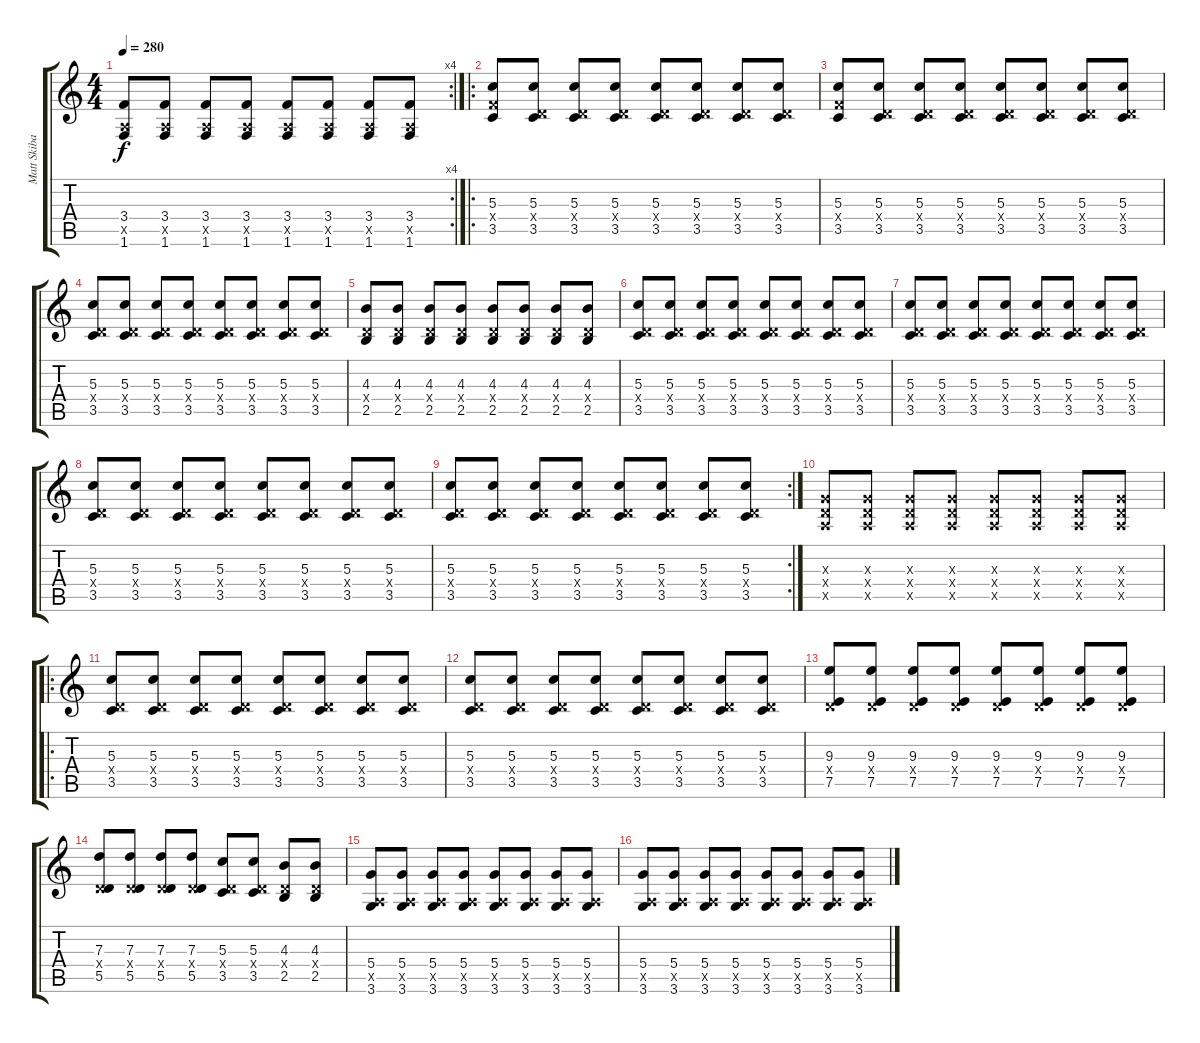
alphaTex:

\track ("Matt Skiba - Guitar" "Matt Skiba") {instrument distortionguitar}
\staff {score tabs}
\tuning (E4 B3 G3 D3 A2 E2) {hide}
\rc 4
\ts (4 4)
\tempo 280
\clef g2
\ks c
(3.4 0.5{x} 1.6).8{dy f} (3.4 0.5{x} 1.6).8 (3.4 0.5{x} 1.6).8 (3.4 0.5{x} 1.6).8 (3.4 0.5{x} 1.6).8 (3.4 0.5{x} 1.6).8 (3.4 0.5{x} 1.6).8 (3.4 0.5{x} 1.6).8 |
\ro
(5.3 3.4{x} 3.5).8 (5.3 0.4{x} 3.5).8 (5.3 0.4{x} 3.5).8 (5.3 0.4{x} 3.5).8 (5.3 0.4{x} 3.5).8 (5.3 0.4{x} 3.5).8 (5.3 0.4{x} 3.5).8 (5.3 0.4{x} 3.5).8 |
(5.3 3.4{x} 3.5).8 (5.3 0.4{x} 3.5).8 (5.3 0.4{x} 3.5).8 (5.3 0.4{x} 3.5).8 (5.3 0.4{x} 3.5).8 (5.3 0.4{x} 3.5).8 (5.3 0.4{x} 3.5).8 (5.3 0.4{x} 3.5).8 |
(5.3 0.4{x} 3.5).8 (5.3 0.4{x} 3.5).8 (5.3 0.4{x} 3.5).8 (5.3 0.4{x} 3.5).8 (5.3 0.4{x} 3.5).8 (5.3 0.4{x} 3.5).8 (5.3 0.4{x} 3.5).8 (5.3 0.4{x} 3.5).8 |
(4.3 0.4{x} 2.5).8 (4.3 0.4{x} 2.5).8 (4.3 0.4{x} 2.5).8 (4.3 0.4{x} 2.5).8 (4.3 0.4{x} 2.5).8 (4.3 0.4{x} 2.5).8 (4.3 0.4{x} 2.5).8 (4.3 0.4{x} 2.5).8 |
(5.3 0.4{x} 3.5).8 (5.3 0.4{x} 3.5).8 (5.3 0.4{x} 3.5).8 (5.3 0.4{x} 3.5).8 (5.3 0.4{x} 3.5).8 (5.3 0.4{x} 3.5).8 (5.3 0.4{x} 3.5).8 (5.3 0.4{x} 3.5).8 |
(5.3 0.4{x} 3.5).8 (5.3 0.4{x} 3.5).8 (5.3 0.4{x} 3.5).8 (5.3 0.4{x} 3.5).8 (5.3 0.4{x} 3.5).8 (5.3 0.4{x} 3.5).8 (5.3 0.4{x} 3.5).8 (5.3 0.4{x} 3.5).8 |
(5.3 0.4{x} 3.5).8 (5.3 0.4{x} 3.5).8 (5.3 0.4{x} 3.5).8 (5.3 0.4{x} 3.5).8 (5.3 0.4{x} 3.5).8 (5.3 0.4{x} 3.5).8 (5.3 0.4{x} 3.5).8 (5.3 0.4{x} 3.5).8 |
\rc 2
(5.3 0.4{x} 3.5).8 (5.3 0.4{x} 3.5).8 (5.3 0.4{x} 3.5).8 (5.3 0.4{x} 3.5).8 (5.3 0.4{x} 3.5).8 (5.3 0.4{x} 3.5).8 (5.3 0.4{x} 3.5).8 (5.3 0.4{x} 3.5).8 |
(0.3{x} 0.4{x} 0.5{x}).8 (0.3{x} 0.4{x} 0.5{x}).8 (0.3{x} 0.4{x} 0.5{x}).8 (0.3{x} 0.4{x} 0.5{x}).8 (0.3{x} 0.4{x} 0.5{x}).8 (0.3{x} 0.4{x} 0.5{x}).8 (0.3{x} 0.4{x} 0.5{x}).8 (0.3{x} 0.4{x} 0.5{x}).8 |
\ro
(5.3 0.4{x} 3.5).8 (5.3 0.4{x} 3.5).8 (5.3 0.4{x} 3.5).8 (5.3 0.4{x} 3.5).8 (5.3 0.4{x} 3.5).8 (5.3 0.4{x} 3.5).8 (5.3 0.4{x} 3.5).8 (5.3 0.4{x} 3.5).8 |
(5.3 0.4{x} 3.5).8 (5.3 0.4{x} 3.5).8 (5.3 0.4{x} 3.5).8 (5.3 0.4{x} 3.5).8 (5.3 0.4{x} 3.5).8 (5.3 0.4{x} 3.5).8 (5.3 0.4{x} 3.5).8 (5.3 0.4{x} 3.5).8 |
(9.3 0.4{x} 7.5).8 (9.3 0.4{x} 7.5).8 (9.3 0.4{x} 7.5).8 (9.3 0.4{x} 7.5).8 (9.3 0.4{x} 7.5).8 (9.3 0.4{x} 7.5).8 (9.3 0.4{x} 7.5).8 (9.3 0.4{x} 7.5).8 |
(7.3 0.4{x} 5.5).8 (7.3 0.4{x} 5.5).8 (7.3 0.4{x} 5.5).8 (7.3 0.4{x} 5.5).8 (5.3 0.4{x} 3.5).8 (5.3 0.4{x} 3.5).8 (4.3 0.4{x} 2.5).8 (4.3 0.4{x} 2.5).8 |
(5.4 0.5{x} 3.6).8 (5.4 0.5{x} 3.6).8 (5.4 0.5{x} 3.6).8 (5.4 0.5{x} 3.6).8 (5.4 0.5{x} 3.6).8 (5.4 0.5{x} 3.6).8 (5.4 0.5{x} 3.6).8 (5.4 0.5{x} 3.6).8 |
(5.4 0.5{x} 3.6).8 (5.4 0.5{x} 3.6).8 (5.4 0.5{x} 3.6).8 (5.4 0.5{x} 3.6).8 (5.4 0.5{x} 3.6).8 (5.4 0.5{x} 3.6).8 (5.4 0.5{x} 3.6).8 (5.4 0.5{x} 3.6).8
